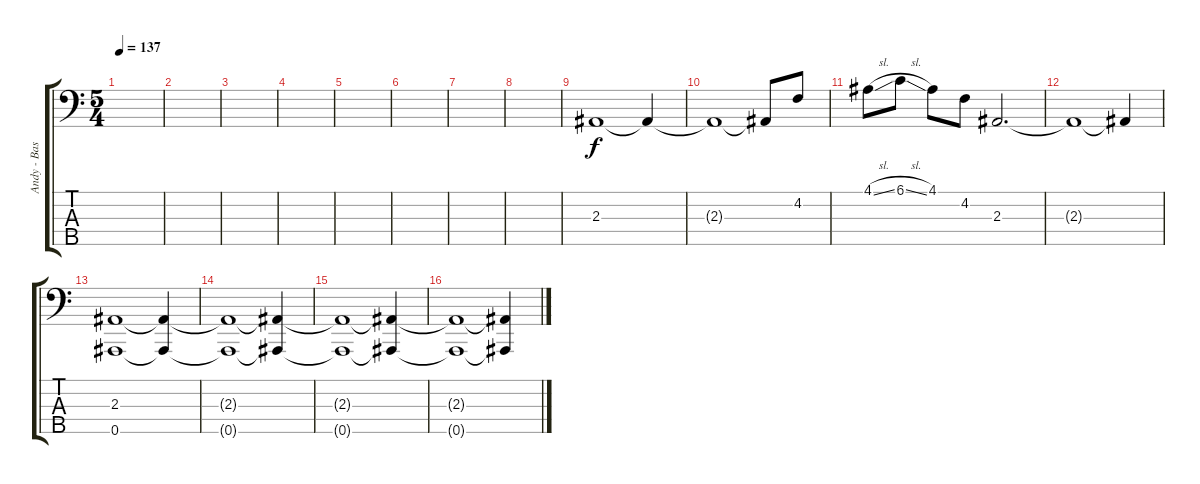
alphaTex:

\track ("Andy - Bass" "Andy - Bas") {instrument fretlessbass}
\staff {score tabs}
\tuning (Gb2 Db2 Ab1 Eb1 Bb0) {hide}
\ts (5 4)
\tempo 137
\clef f4
\ks c
|
|
|
|
|
|
|
|
2.3.1 2.3{t}.4 |
2.3{t}.1 2.3{t}.8 4.2.8 |
4.1{sl}.8 6.1{sl}.8 4.1.8 4.2.8 2.3.2{d} |
2.3{t}.1 2.3{t}.4 |
(2.3 0.5).1 (2.3{t} 0.5{t}).4 |
(2.3{t} 0.5{t}).1 (2.3{t} 0.5{t}).4 |
(2.3{t} 0.5{t}).1 (2.3{t} 0.5{t}).4 |
(2.3{t} 0.5{t}).1 (2.3{t} 0.5{t}).4
